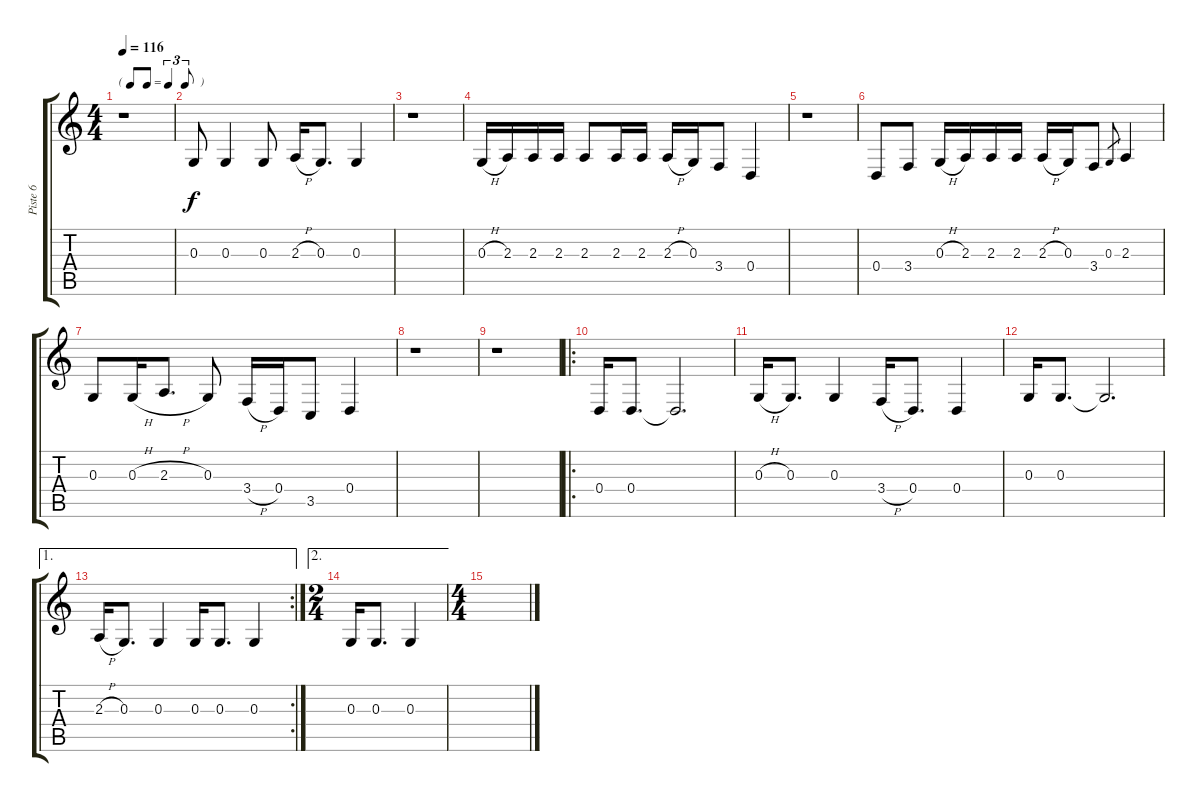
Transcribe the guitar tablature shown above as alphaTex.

\track ("Piste 6" "Piste 6") {instrument lead5charang}
\staff {score tabs}
\tuning (E4 B3 G3 D3 A2 E2) {hide}
\ts (4 4)
\tf triplet8th
\tempo 116
\clef g2
\ks c
r.1{dy f} |
0.3.8 0.3.4 0.3.8 2.3{h}.16 0.3.8{d} 0.3.4 |
r.1 |
0.3{h}.16 2.3.16 2.3.16 2.3.16 2.3.8 2.3.16 2.3.16 2.3{h}.16 0.3.16 3.4.8 0.4.4 |
r.1 |
0.4.8 3.4.8 0.3{h}.16 2.3.16 2.3.16 2.3.16 2.3{h}.16 0.3.16 3.4.8 0.3.8{gr} 2.3.4 |
0.3.8 0.3{h}.16 2.3{h}.8{d} 0.3.8 3.4{h}.16 0.4.16 3.5.8 0.4.4 |
r.1 |
r.1 |
\ro
0.4.16 0.4.8{d} 0.4{t}.2{d} |
0.3{h}.16 0.3.8{d} 0.3.4 3.4{h}.16 0.4.8{d} 0.4.4 |
0.3.16 0.3.8{d} 0.3{t}.2{d} |
\ae 1
\rc 2
2.3{h}.16 0.3.8{d} 0.3.4 0.3.16 0.3.8{d} 0.3.4 |
\ae 2
\ts (2 4)
0.3.16 0.3.8{d} 0.3.4 |
\ts (4 4)
